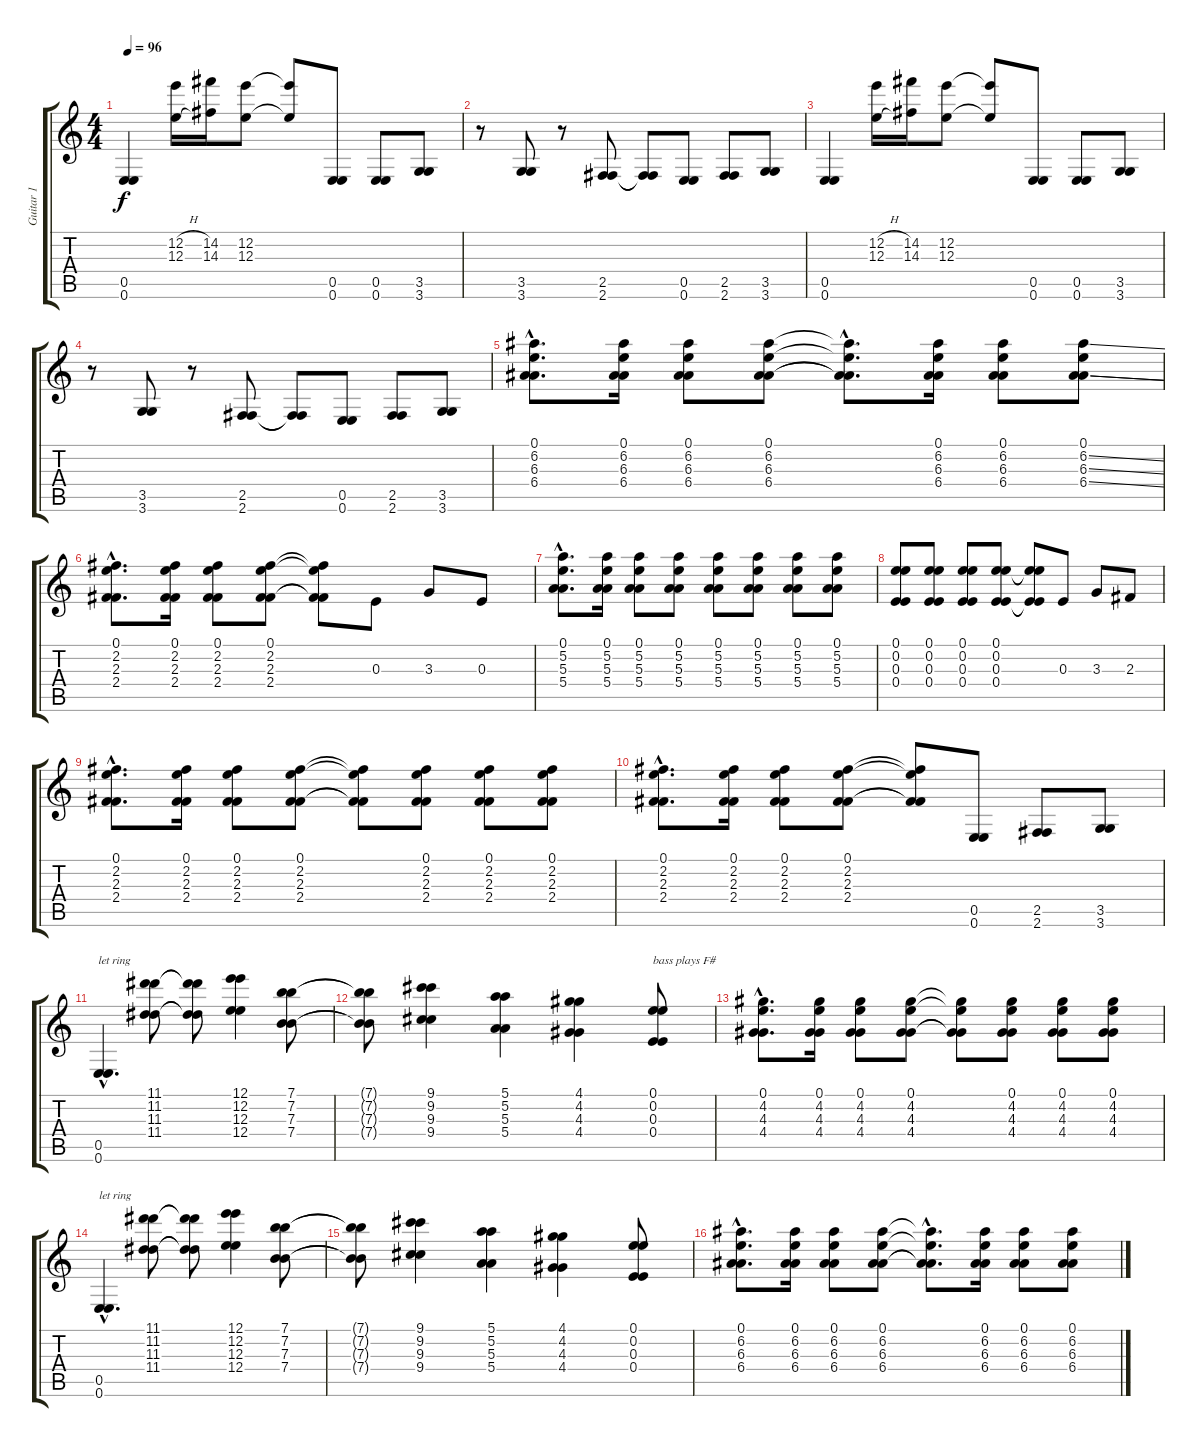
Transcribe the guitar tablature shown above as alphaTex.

\track ("Guitar 1" "Guitar 1") {instrument overdrivenguitar}
\staff {score tabs}
\tuning (E4 E4 E3 E3 E2 E2) {hide}
\ts (4 4)
\tempo 96
\clef g2
\ks c
(0.5 0.6).4{dy f} (12.2{h} 12.3{h}).16 (14.2 14.3).16 (12.2 12.3).8 (12.2{t} 12.3{t}).8 (0.5 0.6).8 (0.5 0.6).8 (3.5 3.6).8 |
r.8 (3.5 3.6).8 r.8 (2.5 2.6).8 (2.5{t} 2.6{t}).8 (0.5 0.6).8 (2.5 2.6).8 (3.5 3.6).8 |
(0.5 0.6).4 (12.2{h} 12.3{h}).16 (14.2 14.3).16 (12.2 12.3).8 (12.2{t} 12.3{t}).8 (0.5 0.6).8 (0.5 0.6).8 (3.5 3.6).8 |
r.8 (3.5 3.6).8 r.8 (2.5 2.6).8 (2.5{t} 2.6{t}).8 (0.5 0.6).8 (2.5 2.6).8 (3.5 3.6).8 |
(0.1{hac} 6.2{hac} 6.3{hac} 6.4{hac}).8{d} (0.1 6.2 6.3 6.4).16 (0.1 6.2 6.3 6.4).8 (0.1 6.2 6.3 6.4).8 (0.1{hac t} 6.2{hac t} 6.3{hac t} 6.4{hac t}).8{d} (0.1 6.2 6.3 6.4).16 (0.1 6.2 6.3 6.4).8 (0.1 6.2{ss} 6.3{ss} 6.4{ss}).8 |
(0.1{hac} 2.2{hac} 2.3{hac} 2.4{hac}).8{d} (0.1 2.2 2.3 2.4).16 (0.1 2.2 2.3 2.4).8 (0.1 2.2 2.3 2.4).8 (0.1{t} 2.2{t} 2.3{t} 2.4{t}).8 0.3.8 3.3.8 0.3.8 |
(0.1{hac} 5.2{hac} 5.3{hac} 5.4{hac}).8{d} (0.1 5.2 5.3 5.4).16 (0.1 5.2 5.3 5.4).8 (0.1 5.2 5.3 5.4).8 (0.1 5.2 5.3 5.4).8 (0.1 5.2 5.3 5.4).8 (0.1 5.2 5.3 5.4).8 (0.1 5.2 5.3 5.4).8 |
(0.1 0.2 0.3 0.4).8 (0.1 0.2 0.3 0.4).8 (0.1 0.2 0.3 0.4).8 (0.1 0.2 0.3 0.4).8 (0.1{t} 0.2{t} 0.3{t} 0.4{t}).8 0.3.8 3.3.8 2.3.8 |
(0.1{hac} 2.2{hac} 2.3{hac} 2.4{hac}).8{d} (0.1 2.2 2.3 2.4).16 (0.1 2.2 2.3 2.4).8 (0.1 2.2 2.3 2.4).8 (0.1{t} 2.2{t} 2.3{t} 2.4{t}).8 (0.1 2.2 2.3 2.4).8 (0.1 2.2 2.3 2.4).8 (0.1 2.2 2.3 2.4).8 |
(0.1{hac} 2.2{hac} 2.3{hac} 2.4{hac}).8{d} (0.1 2.2 2.3 2.4).16 (0.1 2.2 2.3 2.4).8 (0.1 2.2 2.3 2.4).8 (0.1{t} 2.2{t} 2.3{t} 2.4{t}).8 (0.5 0.6).8 (2.5 2.6).8 (3.5 3.6).8 |
(0.5{hac} 0.6{hac}).4{d txt "let ring"} (11.1 11.2 11.3 11.4).8 (11.1{t} 11.2{t} 11.3{t} 11.4{t}).8 (12.1 12.2 12.3 12.4).4 (7.1 7.2 7.3 7.4).8 |
(7.1{t} 7.2{t} 7.3{t} 7.4{t}).8 (9.1 9.2 9.3 9.4).4 (5.1 5.2 5.3 5.4).4 (4.1 4.2 4.3 4.4).4 (0.1 0.2 0.3 0.4).8{txt "bass plays F#"} |
(0.1{hac} 4.2{hac} 4.3{hac} 4.4{hac}).8{d} (0.1 4.2 4.3 4.4).16 (0.1 4.2 4.3 4.4).8 (0.1 4.2 4.3 4.4).8 (0.1{t} 4.2{t} 4.3{t} 4.4{t}).8 (0.1 4.2 4.3 4.4).8 (0.1 4.2 4.3 4.4).8 (0.1 4.2 4.3 4.4).8 |
(0.5{hac} 0.6{hac}).4{d txt "let ring"} (11.1 11.2 11.3 11.4).8 (11.1{t} 11.2{t} 11.3{t} 11.4{t}).8 (12.1 12.2 12.3 12.4).4 (7.1 7.2 7.3 7.4).8 |
(7.1{t} 7.2{t} 7.3{t} 7.4{t}).8 (9.1 9.2 9.3 9.4).4 (5.1 5.2 5.3 5.4).4 (4.1 4.2 4.3 4.4).4 (0.1 0.2 0.3 0.4).8 |
(0.1{hac} 6.2{hac} 6.3{hac} 6.4{hac}).8{d} (0.1 6.2 6.3 6.4).16 (0.1 6.2 6.3 6.4).8 (0.1 6.2 6.3 6.4).8 (0.1{hac t} 6.2{hac t} 6.3{hac t} 6.4{hac t}).8{d} (0.1 6.2 6.3 6.4).16 (0.1 6.2 6.3 6.4).8 (0.1 6.2{ss} 6.3{ss} 6.4{ss}).8
